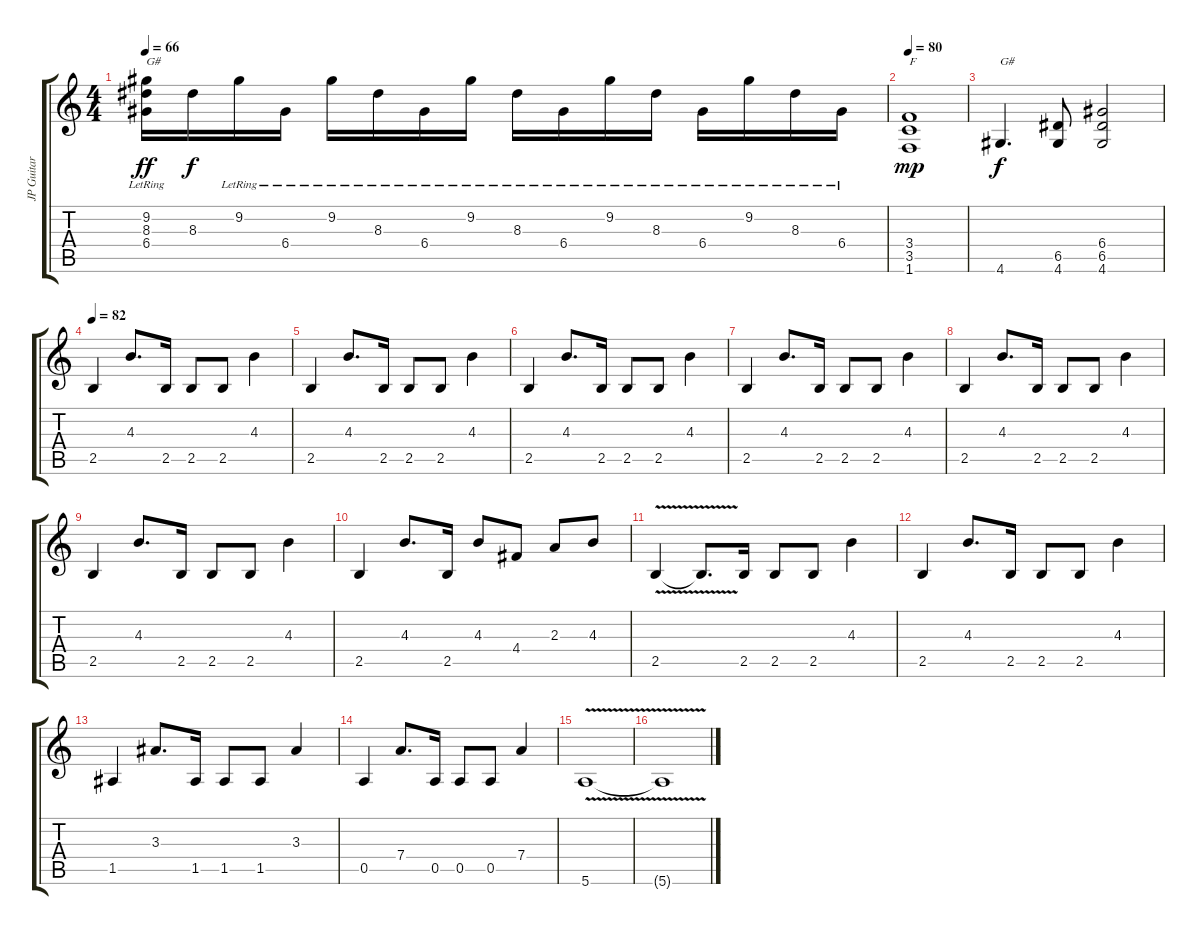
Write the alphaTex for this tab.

\track ("JP Guitar 1" "JP Guitar ") {instrument distortionguitar}
\staff {score tabs}
\tuning (E4 B3 G3 D3 A2 E2) {hide}
\ts (4 4)
\tempo 66
\clef g2
\ks c
(9.2 8.3 6.4{lr}).16{txt "G#" dy ff} 8.3.16{dy f} 9.2{lr}.16 6.4{lr}.16 9.2{lr}.16 8.3{lr}.16 6.4{lr}.16 9.2{lr}.16 8.3{lr}.16 6.4{lr}.16 9.2{lr}.16 8.3{lr}.16 6.4{lr}.16 9.2{lr}.16 8.3{lr}.16 6.4{lr}.16 |
\tempo 80
(3.4 3.5 1.6).1{txt "F" dy mp instrument distortionguitar} |
4.6.4{d txt "G#" dy f} (6.5 4.6).8 (6.4 6.5 4.6).2 |
\tempo 82
2.5.4 4.3.8{d} 2.5.16 2.5.8 2.5.8 4.3.4 |
2.5.4 4.3.8{d} 2.5.16 2.5.8 2.5.8 4.3.4 |
2.5.4 4.3.8{d} 2.5.16 2.5.8 2.5.8 4.3.4 |
2.5.4 4.3.8{d} 2.5.16 2.5.8 2.5.8 4.3.4 |
2.5.4 4.3.8{d} 2.5.16 2.5.8 2.5.8 4.3.4 |
2.5.4 4.3.8{d} 2.5.16 2.5.8 2.5.8 4.3.4 |
2.5.4 4.3.8{d} 2.5.16 4.3.8 4.4.8 2.3.8 4.3.8 |
2.5{v}.4 2.5{t}.8{d} 2.5.16 2.5.8 2.5.8 4.3.4 |
2.5.4 4.3.8{d} 2.5.16 2.5.8 2.5.8 4.3.4 |
1.5.4 3.3.8{d} 1.5.16 1.5.8 1.5.8 3.3.4 |
0.5.4 7.4.8{d} 0.5.16 0.5.8 0.5.8 7.4.4 |
5.6{v}.1 |
5.6{t}.1{volume 8}
